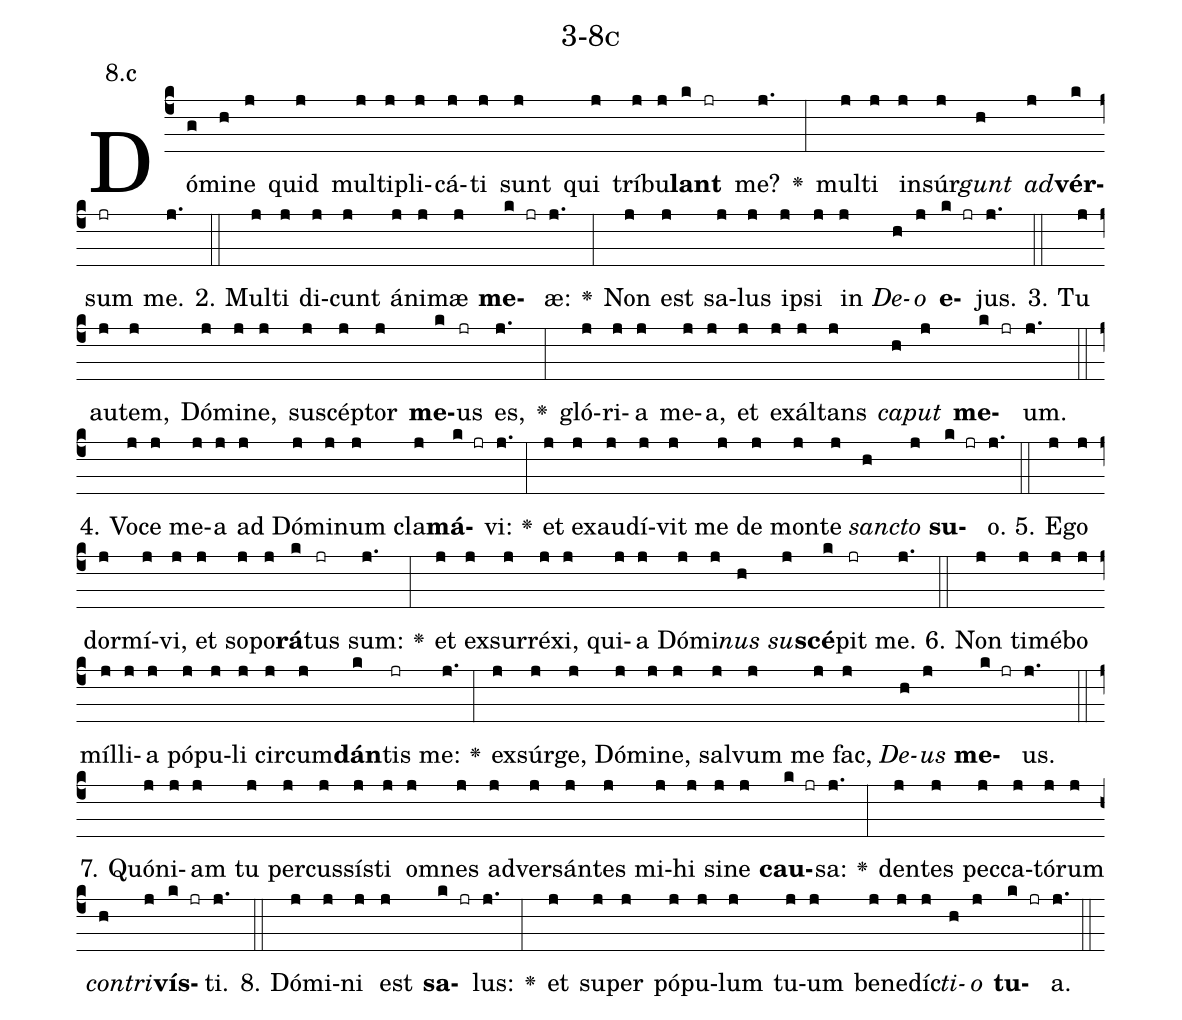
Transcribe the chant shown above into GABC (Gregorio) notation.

name: 3-8c;
annotation: 8.c;
%%
(c4)Dó(g)mi(h)ne(j) quid(j) mul(j)ti(j)pli(j)cá(j)ti(j) sunt(j) qui(j) trí(j)bu(j)<b>lant</b>(k jr) me?(j.) <v>\greheightstar</v>(:) mul(j)ti(j) in(j)súr(j)<i>gunt</i>(h) <i>ad</i>(j)<b>vér</b>(k)sum(jr) me.(j.) (::)
2. Mul(j)ti(j) di(j)cunt(j) á(j)ni(j)mæ(j) <b>me</b>(k jr)æ:(j.) <v>\greheightstar</v>(:) Non(j) est(j) sa(j)lus(j) ip(j)si(j) in(j) <i>De</i>(h)<i>o</i>(j) <b>e</b>(k jr)jus.(j.) (::)
3. Tu(j) au(j)tem,(j) Dó(j)mi(j)ne,(j) su(j)scép(j)tor(j) <b>me</b>(k)us(jr) es,(j.) <v>\greheightstar</v>(:) gló(j)ri(j)a(j) me(j)a,(j) et(j) ex(j)ál(j)tans(j) <i>ca</i>(h)<i>put</i>(j) <b>me</b>(k jr)um.(j.) (::)
4. Vo(j)ce(j) me(j)a(j) ad(j) Dó(j)mi(j)num(j) cla(j)<b>má</b>(k jr)vi:(j.) <v>\greheightstar</v>(:) et(j) ex(j)au(j)dí(j)vit(j) me(j) de(j) mon(j)te(j) <i>sanc</i>(h)<i>to</i>(j) <b>su</b>(k jr)o.(j.) (::)
5. E(j)go(j) dor(j)mí(j)vi,(j) et(j) so(j)po(j)<b>rá</b>(k)tus(jr) sum:(j.) <v>\greheightstar</v>(:) et(j) ex(j)sur(j)ré(j)xi,(j) qui(j)a(j) Dó(j)mi(j)<i>nus</i>(h) <i>su</i>(j)<b>scé</b>(k)pit(jr) me.(j.) (::)
6. Non(j) ti(j)mé(j)bo(j) míl(j)li(j)a(j) pó(j)pu(j)li(j) cir(j)cum(j)<b>dán</b>(k)tis(jr) me:(j.) <v>\greheightstar</v>(:) ex(j)súr(j)ge,(j) Dó(j)mi(j)ne,(j) sal(j)vum(j) me(j) fac,(j) <i>De</i>(h)<i>us</i>(j) <b>me</b>(k jr)us.(j.) (::)
7. Quón(j)i(j)am(j) tu(j) per(j)cus(j)sís(j)ti(j) om(j)nes(j) ad(j)ver(j)sán(j)tes(j) mi(j)hi(j) si(j)ne(j) <b>cau</b>(k jr)sa:(j.) <v>\greheightstar</v>(:) den(j)tes(j) pec(j)ca(j)tó(j)rum(j) <i>con</i>(h)<i>tri</i>(j)<b>vís</b>(k jr)ti.(j.) (::)
8. Dó(j)mi(j)ni(j) est(j) <b>sa</b>(k jr)lus:(j.) <v>\greheightstar</v>(:) et(j) su(j)per(j) pó(j)pu(j)lum(j) tu(j)um(j) be(j)ne(j)díc(j)<i>ti</i>(h)<i>o</i>(j) <b>tu</b>(k jr)a.(j.) (::)
